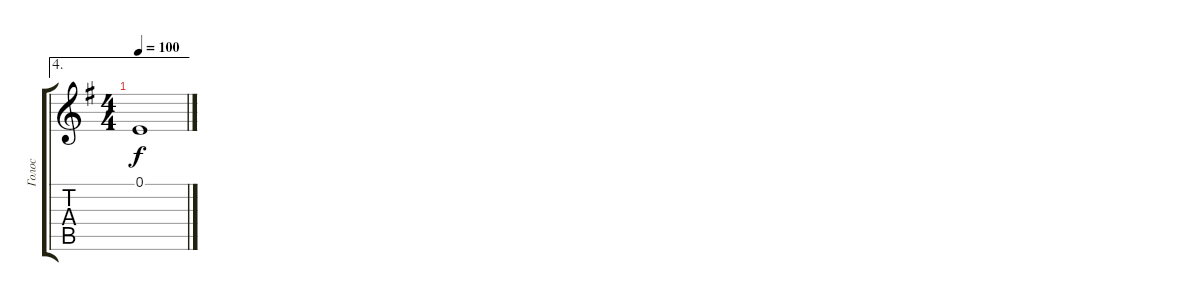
\track ("Голос" "Голос") {instrument fx5brightness}
\staff {score tabs}
\tuning (E4 B3 G3 D3 A2 E2) {hide}
\ae 4
\ts (4 4)
\tempo 100
\clef g2
\ks eminor
0.1.1{dy f}
